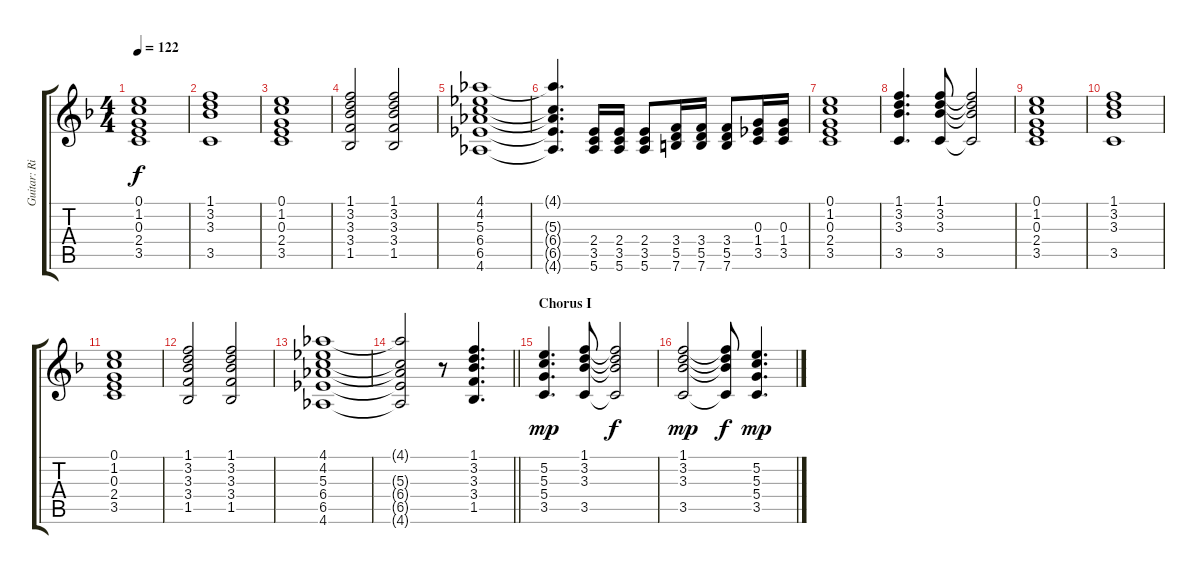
\track ("Guitar: Rik" "Guitar: Ri") {instrument overdrivenguitar}
\staff {score tabs}
\tuning (E4 B3 G3 D3 A2 E2) {hide}
\ts (4 4)
\tempo 122
\clef g2
\ks f
(0.1 1.2 0.3 2.4 3.5).1{dy f} |
(1.1 3.2 3.3 3.5).1 |
(0.1 1.2 0.3 2.4 3.5).1 |
(1.1 3.2 3.3 3.4 1.5).2 (1.1 3.2 3.3 3.4 1.5).2 |
(4.1 4.2 5.3 6.4 6.5 4.6).1 |
(4.1{t} 5.3{t} 6.4{t} 6.5{t} 4.6{t}).4{d} (2.4 3.5 5.6).16 (2.4 3.5 5.6).16 (2.4 3.5 5.6).8 (3.4 5.5 7.6).16 (3.4 5.5 7.6).16 (3.4 5.5 7.6).8 (0.3 1.4 3.5).16 (0.3 1.4 3.5).16 |
(0.1 1.2 0.3 2.4 3.5).1 |
(1.1 3.2 3.3 3.5).4{d} (1.1 3.2 3.3 3.5).8 (1.1{t} 3.2{t} 3.3{t} 3.5{t}).2 |
(0.1 1.2 0.3 2.4 3.5).1 |
(1.1 3.2 3.3 3.5).1 |
(0.1 1.2 0.3 2.4 3.5).1 |
(1.1 3.2 3.3 3.4 1.5).2 (1.1 3.2 3.3 3.4 1.5).2 |
(4.1 4.2 5.3 6.4 6.5 4.6).1 |
\barLineRight lightlight
(4.1{t} 5.3{t} 6.4{t} 6.5{t} 4.6{t}).2 r.8 (1.1 3.2 3.3 3.4 1.5).4{d} |
\section ("" "Chorus I")
(5.2 5.3 5.4 3.5).4{d dy mp} (1.1 3.2 3.3 3.5).8 (1.1{t} 3.2{t} 3.3{t} 3.5{t}).2{dy f} |
(1.1 3.2 3.3 3.5).2{dy mp} (1.1{t} 3.2{t} 3.3{t} 3.5{t}).8{dy f} (5.2 5.3 5.4 3.5).4{d dy mp}
